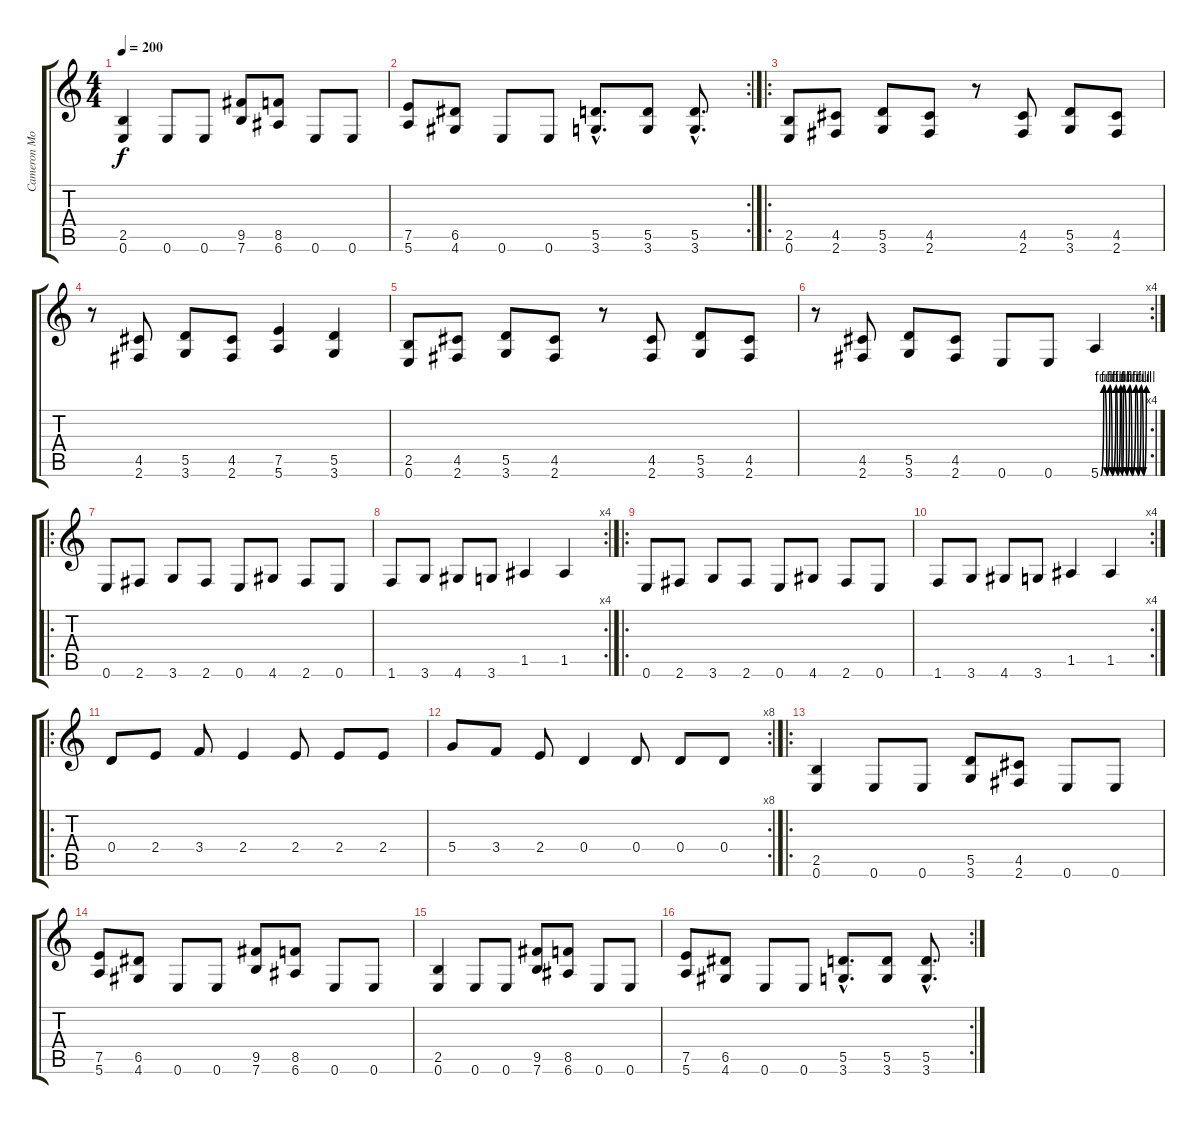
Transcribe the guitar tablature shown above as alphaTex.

\track ("Cameron Morrison" "Cameron Mo") {instrument distortionguitar}
\staff {score tabs}
\tuning (E4 B3 G3 D3 A2 E2) {hide}
\ts (4 4)
\tempo 200
\clef g2
\ks c
(2.5 0.6).4{dy f} 0.6.8 0.6.8 (9.5 7.6).8 (8.5 6.6).8 0.6.8 0.6.8 |
\rc 2
(7.5 5.6).8 (6.5 4.6).8 0.6.8 0.6.8 (5.5 3.6{hac}).8{d} (5.5 3.6).8 (5.5 3.6{hac}).8{d} |
\ro
(2.5 0.6).8{instrument distortionguitar} (4.5 2.6).8 (5.5 3.6).8 (4.5 2.6).8 r.8 (4.5 2.6).8 (5.5 3.6).8 (4.5 2.6).8 |
r.8 (4.5 2.6).8 (5.5 3.6).8 (4.5 2.6).8 (7.5 5.6).4 (5.5 3.6).4 |
(2.5 0.6).8{instrument distortionguitar} (4.5 2.6).8 (5.5 3.6).8 (4.5 2.6).8 r.8 (4.5 2.6).8 (5.5 3.6).8 (4.5 2.6).8 |
\rc 4
r.8 (4.5 2.6).8 (5.5 3.6).8 (4.5 2.6).8 0.6.8 0.6.8 5.6{be (custom 0 0 4 4 8 0 12 4 15 0 20 4 22 0 26 4 28 0 30 4 34 0 38 4 41 0 46 4 49 0 53 4 56 0 60 4)}.4{instrument guitarharmonics} |
\ro
0.6.8{instrument distortionguitar} 2.6.8 3.6.8 2.6.8 0.6.8 4.6.8 2.6.8 0.6.8 |
\rc 4
1.6.8 3.6.8 4.6.8 3.6.8 1.5.4 1.5.4 |
\ro
0.6.8{instrument distortionguitar} 2.6.8 3.6.8 2.6.8 0.6.8 4.6.8 2.6.8 0.6.8 |
\rc 4
1.6.8 3.6.8 4.6.8 3.6.8 1.5.4 1.5.4 |
\ro
0.4.8{instrument distortionguitar} 2.4.8 3.4.8 2.4.4 2.4.8 2.4.8 2.4.8 |
\rc 8
5.4.8 3.4.8 2.4.8 0.4.4 0.4.8 0.4.8 0.4.8 |
\ro
(2.5 0.6).4{instrument distortionguitar} 0.6.8 0.6.8 (5.5 3.6).8 (4.5 2.6).8 0.6.8 0.6.8 |
(7.5 5.6).8 (6.5 4.6).8 0.6.8 0.6.8 (9.5 7.6).8 (8.5 6.6).8 0.6.8 0.6.8 |
(2.5 0.6).4 0.6.8 0.6.8 (9.5 7.6).8 (8.5 6.6).8 0.6.8 0.6.8 |
\rc 2
(7.5 5.6).8 (6.5 4.6).8 0.6.8 0.6.8 (5.5{hac} 3.6{hac}).8{d} (5.5 3.6).8 (5.5{hac} 3.6{hac}).8{d}
